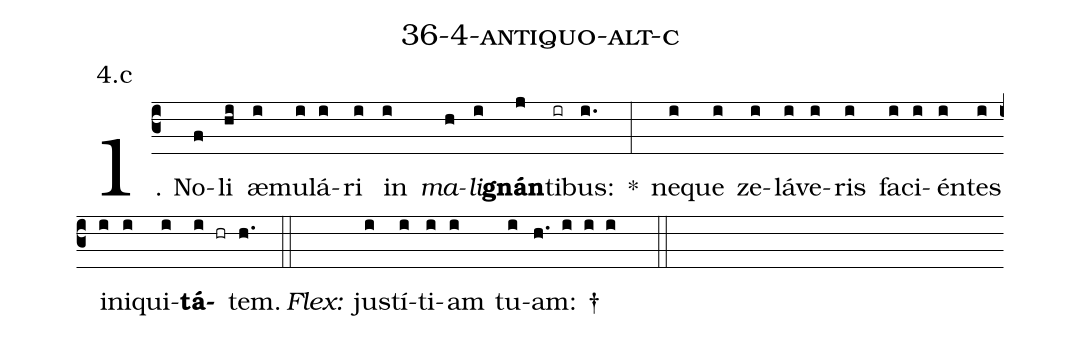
name: 36-4-antiquo-alt-c;
annotation: 4.c;
%%
(c3)1. No(f)li(hi) æ(i)mu(i)lá(i)ri(i) in(i) <i>ma</i>(h)<i>li</i>(i)<b>gnán</b>(j)ti(ir)bus:(i.) *(:) ne(i)que(i) ze(i)lá(i)ve(i)ris(i) fa(i)ci(i)én(i)tes(i) in(i)i(i)qui(i)<b>tá</b>(i hr)tem.(h.) (::)
<i>Flex:</i>()  jus(i)tí(i)ti(i)am(i) tu(i)am: †(h. i i i  ::)
